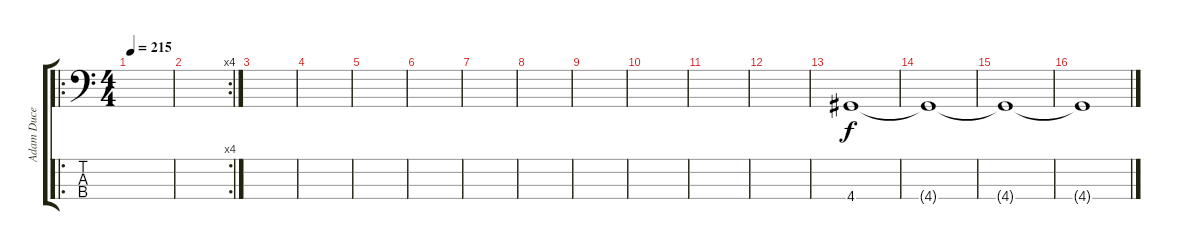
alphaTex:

\track ("Adam Duce" "Adam Duce") {instrument electricbassfinger}
\staff {score tabs}
\tuning (G2 D2 A1 E1) {hide}
\ro
\ts (4 4)
\tempo 215
\clef f4
\ks c
|
\rc 4
|
|
|
|
|
|
|
|
|
|
|
4.4.1 |
4.4{t}.1 |
4.4{t}.1 |
4.4{t}.1
